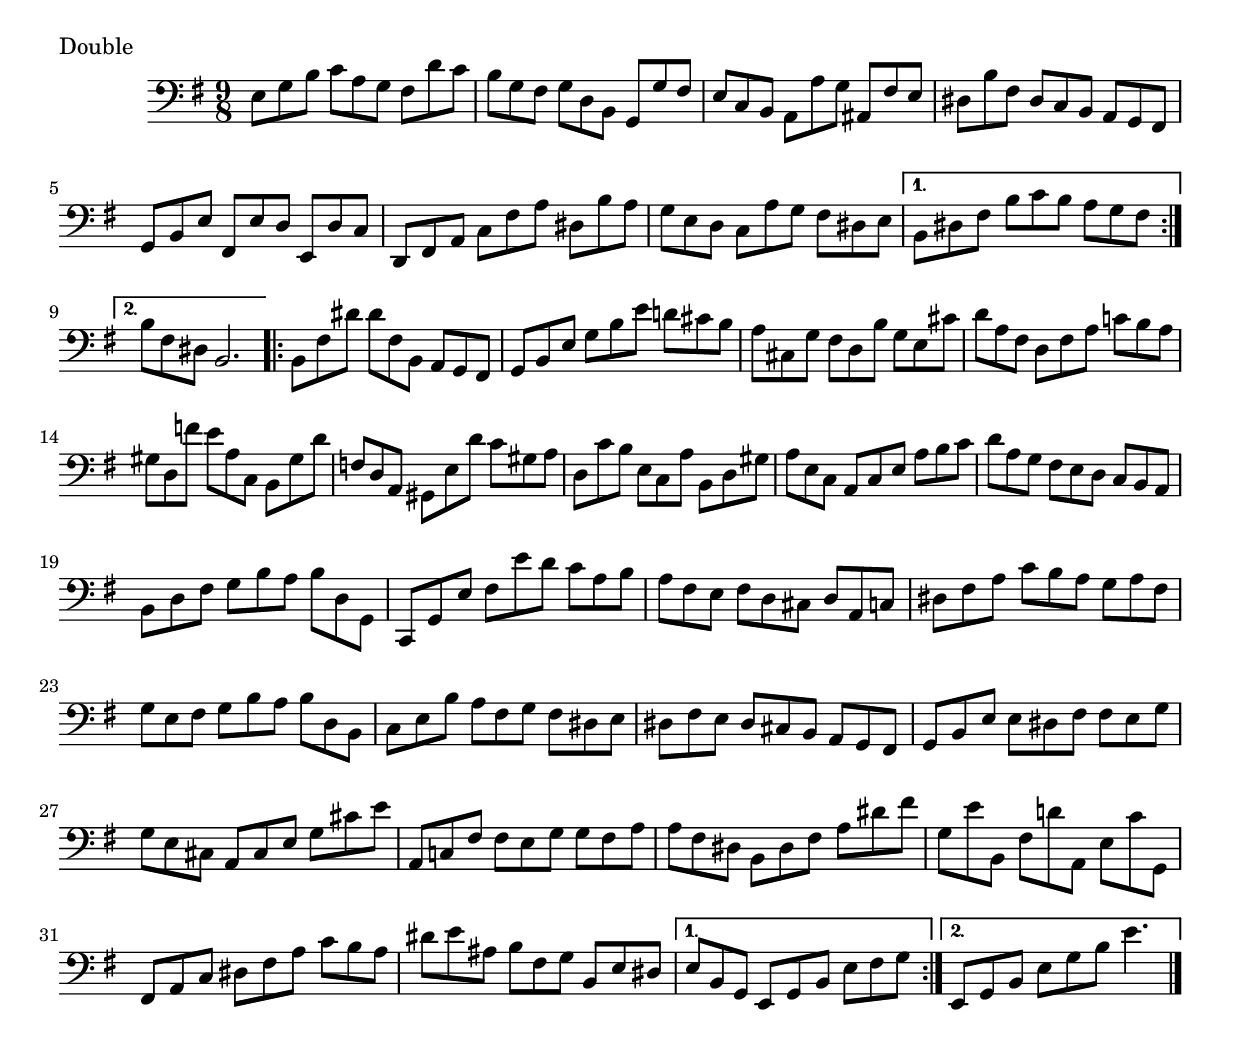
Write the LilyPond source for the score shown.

\version "2.16.0"


\version "2.24.3"

viA =   { 
  b'8  d''8  fis''8  g''8  e''8  d''8  cis''8  a''8  g''8  |
  % 2
  fis''8  d''8  cis''8  d''8  a'8  fis'8  d'8  d''8  cis''8  |
  % 3
  b'8  g'8  fis'8  e'8  e''8  d''8  eis'8  cis''8  b'8  |
  % 4
  ais'8  fis''8  cis''8  ais'8  g'8  fis'8  e'8  d'8  cis'8 |
  % 5
  d'8  fis'8  b'8  cis'8  b'8  a'8  b8  a'8  g'8  |
  % 6
  a8  cis'8  e'8  g'8  cis''8  e''8  ais'8  fis''8  e''8  |
  % 7
  d''8  b'8  a'8  g'8  e''8  d''8  cis''8  ais'8  b'8  |
  % 8, prima volta
  fis'8  ais'8  cis''8  fis''8  g''8  fis''8  e''8  d''8 cis''8
  % 8, seconda volta
  fis''8  cis''8  ais'8  fis'2. 

  % 9
  fis'8  cis''8  ais''8  ais''8  cis''8  fis'8  e'8  d'8 cis'8  |
  % 10
  d'8  fis'8  b'8  d''8  fis''8  b''8  a''!8  gis''8  fis''8  |
  % 11
  e''8  gis'8  d''8  cis''8  a'8  fis''8  d''8  b'8  gis''8  |
  % 12
  a''8  e''8  cis''8  a'8  cis''8  e''8  g''!8  fis''8  e''8  |
  % 13
  dis''8  a'8  c'''8  b''8  e''8  g'8  fis'8  dis''8  a''8  |
  % 14
  c''8  a'8  e'8  dis'8  b'8  a''8  g''8  dis''8  e''8  |
  % 15
  a'8  g''8  fis''8  b'8  g'8  e''8  fis'8  a'8  dis''8  |
  % 16
  e''8  b'8  g'8  e'8  g'8  b'8  e''8  fis''8  g''8  |
  % 17
  a''8  e''8  d''8  cis''8  b'8  a'8  g'8  fis'8  e'8  |
  % 18
  fis'8  a'8  cis''8  d''8  fis''8  e''8  fis''8  a'8  d'8 |
  % 19
  g8  d'8  b'8  cis''8  b''8  a''8  g''8  e''8  fis''8  |
  % 20
  e''8  cis''8  b'8  cis''8  a'8  gis'8  a'8  e'8  g'8  |
  % 21
  ais'8  cis''8  e''8  g''8  fis''8  e''8  d''8  e''8  cis''8 |
  % 22
  d''8  b'8  cis''8  d''8  fis''8  e''8  fis''8  a'8  fis'8  |
  % 23
  g'8  b'8  fis''8  e''8  cis''8  d''8  cis''8  ais'8  b'8  |
  % 24
  ais'8  cis''8  b'8  ais'8  gis'8  fis'8  e'8  d'8  cis'8  |
  % 25
  d'8  fis'8  b'8  b'8  ais'8  cis''8  cis''8  b'8  d''8  |
  % 26
  d''8  b'8  gis'8  e'8  gis'8  b'8  d''8  gis''8  b''8  |
  % 27
  e'8  g'!8  cis''8  cis''8  b'8  d''8  d''8  cis''8  e''8  |
  % 28
  e''8  cis''8  ais'8  fis'8  ais'8  cis''8  e''8  ais''8 cis'''8  |
  % 29
  d''8  b''8  fis'8  cis''8  a''!8  e'8  b'8  g''8  d'8  |
  % 30
  cis'8  e'8  g'8  ais'8  cis''8  e''8  g''8  fis''8  e''8  |
  % 31
  ais''8  b''8  eis''8  fis''8  cis''8  d''8  fis'8  b'8  ais'8 
  % 32, prima volta
  b'8  fis'8  d'8  b8  d'8  fis'8  b'8  cis''8  d''8
  % 32, seconda volta
  b8  d'8  fis'8  b'8  d''8  fis''8  b''4.
} 

viStaff = \context Staff <<
  \context Voice=A \viA
>>


viCelloGlobal =   {
  \clef "bass"
  \key g\major
  \time 9/8
  \repeat "volta" 2 {
    s1*7 s8*7 |
  }
  \alternative {
    { s8*9 }
    { s8*9 | }
  }
  \repeat "volta" 2 {
    s1*23 s8*23 |
  }
  \alternative {
    { s8*9 }
    { s8*9 \bar "|." }
  }
}

viCelloScripts =  {
}

viCelloStaff =  \context Staff <<
   \transpose c' f, \viStaff
  \viCelloGlobal
  \viCelloScripts
>>

\score {
  \viCelloStaff
  \layout { }
  
  \midi {
    \tempo 4 = 140
    }


  \header {
    piece = "Double"
    opus = ""
  }
}

